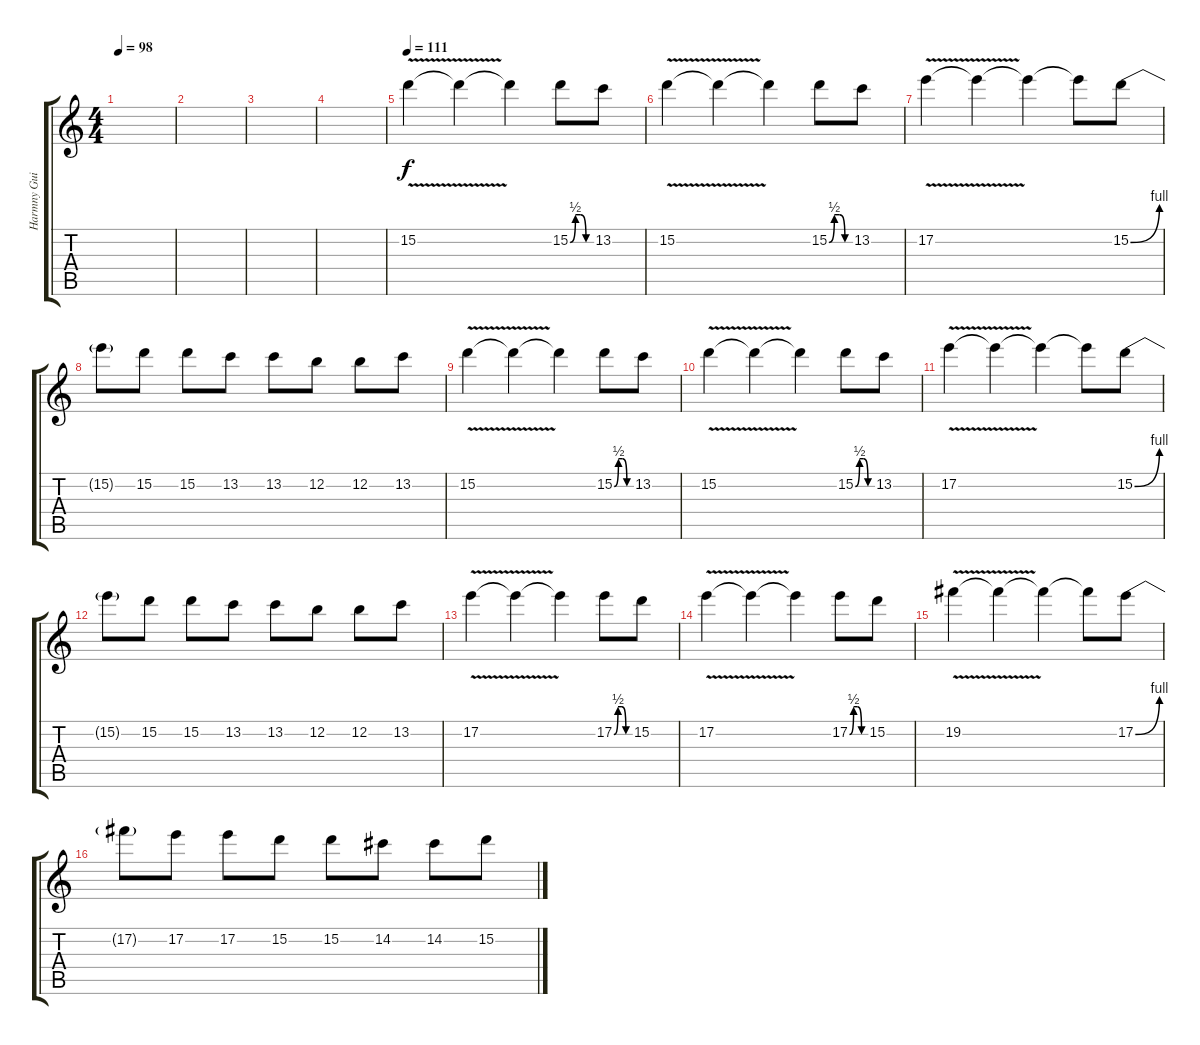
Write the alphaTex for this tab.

\track ("Harmny Guitar" "Harmny Gui") {instrument overdrivenguitar}
\staff {score tabs}
\tuning (E4 B3 G3 D3 A2 E2) {hide}
\ts (4 4)
\tempo 98
\clef g2
\ks c
|
|
|
|
\tempo 111
15.2{v}.4 15.2{t}.4 15.2{t}.4 15.2{be (custom 0 0 15 2 30 2 45 0 60 0)}.8 13.2.8 |
15.2{v}.4 15.2{t}.4 15.2{t}.4 15.2{be (custom 0 0 15 2 30 2 45 0 60 0)}.8 13.2.8 |
17.2{v}.4 17.2{t}.4 17.2{t}.4 17.2{t}.8 15.2{be (bend 0 0 60 4)}.8 |
15.2{t}.8 15.2.8 15.2.8 13.2.8 13.2.8 12.2.8 12.2.8 13.2.8 |
15.2{v}.4 15.2{t}.4 15.2{t}.4 15.2{be (custom 0 0 15 2 30 2 45 0 60 0)}.8 13.2.8 |
15.2{v}.4 15.2{t}.4 15.2{t}.4 15.2{be (custom 0 0 15 2 30 2 45 0 60 0)}.8 13.2.8 |
17.2{v}.4 17.2{t}.4 17.2{t}.4 17.2{t}.8 15.2{be (bend 0 0 60 4)}.8 |
15.2{t}.8 15.2.8 15.2.8 13.2.8 13.2.8 12.2.8 12.2.8 13.2.8 |
17.2{v}.4 17.2{t}.4 17.2{t}.4 17.2{be (custom 0 0 15 2 30 2 45 0 60 0)}.8 15.2.8 |
17.2{v}.4 17.2{t}.4 17.2{t}.4 17.2{be (custom 0 0 15 2 30 2 45 0 60 0)}.8 15.2.8 |
19.2{v}.4 19.2{t}.4 19.2{t}.4 19.2{t}.8 17.2{be (bend 0 0 60 4)}.8 |
17.2{t}.8 17.2.8 17.2.8 15.2.8 15.2.8 14.2.8 14.2.8 15.2.8
